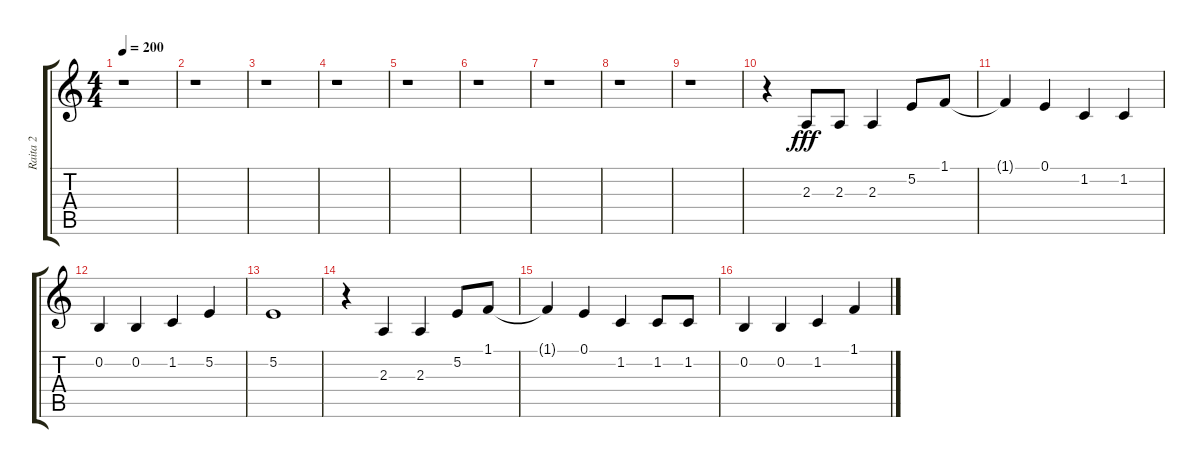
\track ("Raita 2" "Raita 2") {instrument tenorsax}
\staff {score tabs}
\tuning (E4 B3 G3 D3 A2 E2) {hide}
\ts (4 4)
\tempo 200
\clef g2
\ks c
r.1{dy fff} |
r.1 |
r.1 |
r.1 |
r.1 |
r.1 |
r.1 |
r.1 |
r.1 |
r.4 2.3.8 2.3.8 2.3.4 5.2.8 1.1.8 |
1.1{t}.4 0.1.4 1.2.4 1.2.4 |
0.2.4 0.2.4 1.2.4 5.2.4 |
5.2.1 |
r.4 2.3.4 2.3.4 5.2.8 1.1.8 |
1.1{t}.4 0.1.4 1.2.4 1.2.8 1.2.8 |
0.2.4 0.2.4 1.2.4 1.1.4
